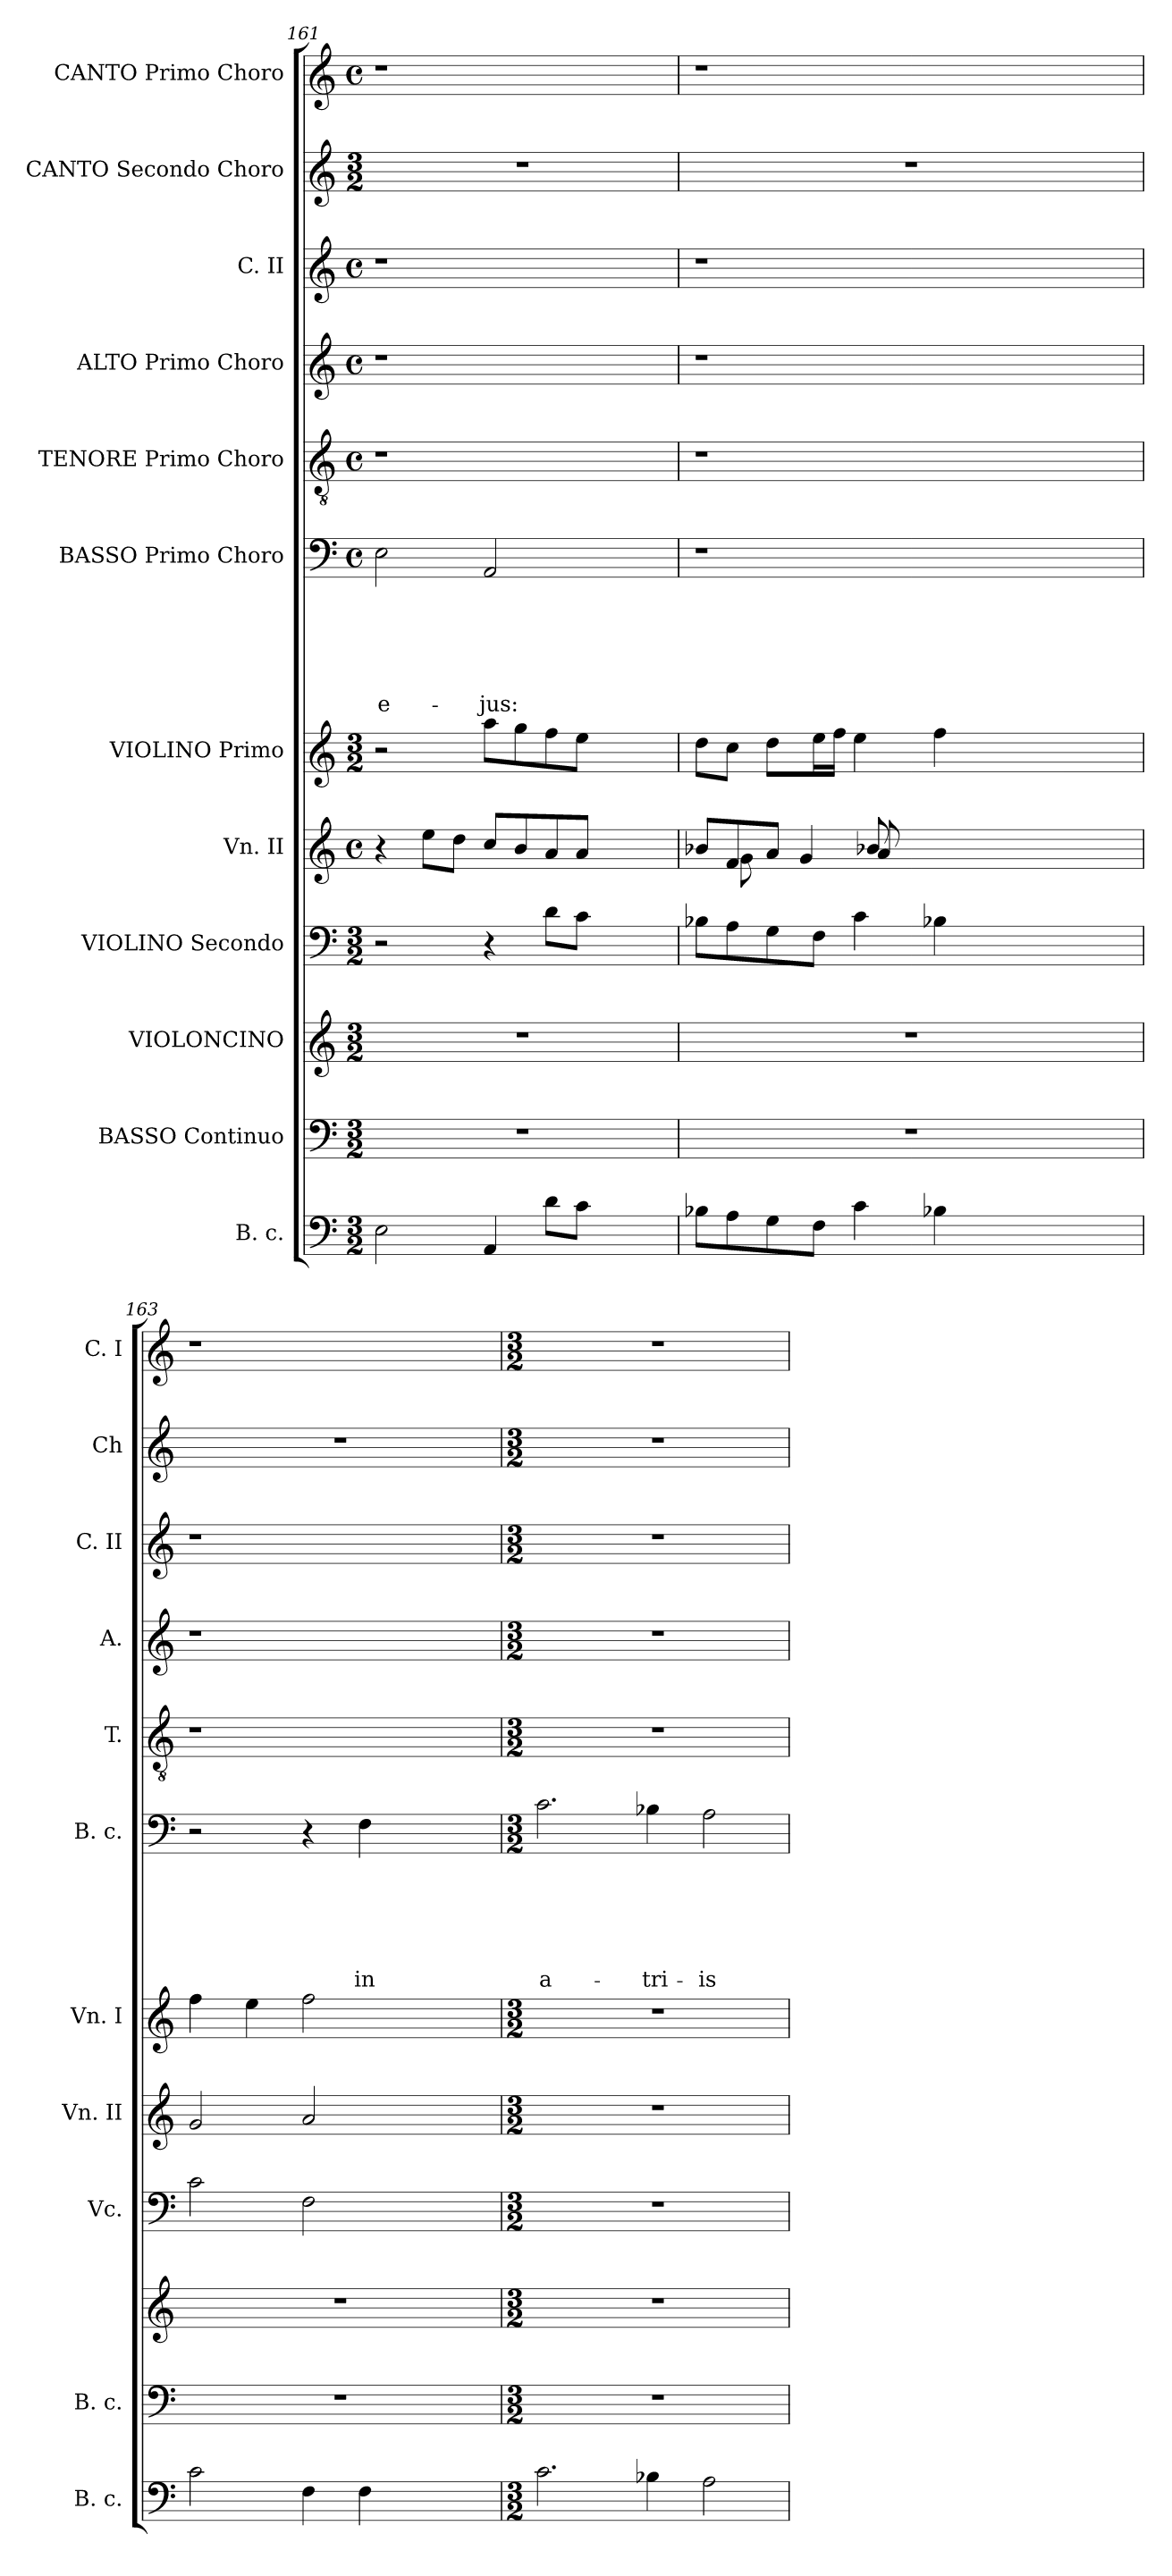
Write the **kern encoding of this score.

**kern	**kern	**kern	**kern	**kern	**kern	**kern	**text	**text	**text	**text	**text	**text	**kern	**kern	**kern	**kern	**kern
*part12	*part11	*part10	*part9	*part8	*part7	*part6	*part6	*part6	*part6	*part6	*part6	*part6	*part5	*part4	*part3	*part2	*part1
*staff12	*staff11	*staff10	*staff9	*staff8	*staff7	*staff6	*staff6	*staff6	*staff6	*staff6	*staff6	*staff6	*staff5	*staff4	*staff3	*staff2	*staff1
*I"B. c.	*I"BASSO Continuo	*I"VIOLONCINO	*I"VIOLINO Secondo	*I"Vn. II	*I"VIOLINO Primo	*I"BASSO Primo Choro	*	*	*	*	*	*	*I"TENORE Primo Choro	*I"ALTO Primo Choro	*I"C. II	*I"CANTO Secondo Choro	*I"CANTO Primo Choro
*I'B. c.	*I'B. c.	*	*I'Vc.	*I'Vn. II	*I'Vn. I	*I'B. c.	*	*	*	*	*	*	*I'T.	*I'A.	*I'C. II	*I'Ch	*I'C. I
*clefF4	*clefF4	*clefG2	*clefF4	*clefG2	*clefG2	*clefF4	*	*	*	*	*	*	*clefGv2	*clefG2	*clefG2	*clefG2	*clefG2
*	*ITrd7c12	*	*	*	*	*	*	*	*	*	*	*	*	*	*	*	*
*k[]	*k[]	*k[]	*k[]	*k[]	*k[]	*k[]	*	*	*	*	*	*	*k[]	*k[]	*k[]	*k[]	*k[]
*C:	*C:	*C:	*C:	*C:	*C:	*C:	*	*	*	*	*	*	*C:	*C:	*C:	*C:	*C:
*M3/2	*M3/2	*M3/2	*M3/2	*M4/4	*M3/2	*M4/4	*	*	*	*	*	*	*M4/4	*M4/4	*M4/4	*M3/2	*M4/4
*	*	*	*	*met(c)	*	*met(c)	*	*	*	*	*	*	*met(c)	*met(c)	*met(c)	*	*met(c)
=161	=161	=161	=161	=161	=161	=161	=161	=161	=161	=161	=161	=161	=161	=161	=161	=161	=161
!	!	!	!	!	!	!	!	!	!	!	!	!LO:LY:b	!	!	!	!	!
2E\	1.r	1.r	2r	4r	2r	2E\	.	.	.	.	.	e-	1r	1r	1r	1.r	1r
.	.	.	.	8ee\L	.	.	.	.	.	.	.	.	.	.	.	.	.
.	.	.	.	8dd\J	.	.	.	.	.	.	.	.	.	.	.	.	.
!	!	!	!	!	!	!	!	!	!	!	!	!LO:LY:b	!	!	!	!	!
4AA/	.	.	4r	8cc/L	8aa\L	2AA/	.	.	.	.	.	-jus:	.	.	.	.	.
.	.	.	.	8b/	8gg\	.	.	.	.	.	.	.	.	.	.	.	.
8d\L	.	.	8d\L	8a/	8ff\	.	.	.	.	.	.	.	.	.	.	.	.
8c\J	.	.	8c\J	8a/J	8ee\J	.	.	.	.	.	.	.	.	.	.	.	.
2ryy	.	.	2ryy	2ryy	2ryy	2ryy	.	.	.	.	.	.	2ryy	2ryy	2ryy	.	2ryy
=162	=162	=162	=162	=162	=162	=162	=162	=162	=162	=162	=162	=162	=162	=162	=162	=162	=162
*	*	*	*	*^	*	*	*	*	*	*	*	*	*	*	*	*	*
*	*	*	*	*	*^	*	*	*	*	*	*	*	*	*	*	*	*	*
*	*	*	*	*	*	*^	*	*	*	*	*	*	*	*	*	*	*	*	*
8B-X\L	1.r	1.r	8B-X\L	8b-X/L	8ryy	4ryy	2ryy	8dd\L	1r	.	.	.	.	.	.	1r	1r	1r	1.r	1r
8A\	.	.	8A\	8f/	32ryy	.	.	8cc\J	.	.	.	.	.	.	.	.	.	.	.	.
.	.	.	.	.	8g\	.	.	.	.	.	.	.	.	.	.	.	.	.	.	.
8G\	.	.	8G\	8a/J	.	16.ryy	.	8dd\L	.	.	.	.	.	.	.	.	.	.	.	.
.	.	.	.	.	2ryy	.	.	.	.	.	.	.	.	.	.	.	.	.	.	.
.	.	.	.	.	.	4g/	.	.	.	.	.	.	.	.	.	.	.	.	.	.
8F\J	.	.	8F\J	8ryy	.	.	.	16ee\L	.	.	.	.	.	.	.	.	.	.	.	.
.	.	.	.	.	.	.	.	16ff\JJ	.	.	.	.	.	.	.	.	.	.	.	.
4c\	.	.	4c\	32ryy	.	.	32ryy	4ee\	.	.	.	.	.	.	.	.	.	.	.	.
.	.	.	.	8b-X/	.	.	8a/	.	.	.	.	.	.	.	.	.	.	.	.	.
.	.	.	.	.	.	2ryy	.	.	.	.	.	.	.	.	.	.	.	.	.	.
.	.	.	.	2ryy	.	.	2ryy	.	.	.	.	.	.	.	.	.	.	.	.	.
4B-X\	.	.	4B-X\	.	.	.	.	4ff\	.	.	.	.	.	.	.	.	.	.	.	.
.	.	.	.	.	4ryy	.	.	.	.	.	.	.	.	.	.	.	.	.	.	.
2ryy	.	.	2ryy	.	.	.	.	2ryy	2ryy	.	.	.	.	.	.	2ryy	2ryy	2ryy	.	2ryy
.	.	.	.	.	16.ryy	.	.	.	.	.	.	.	.	.	.	.	.	.	.	.
.	.	.	.	.	.	4ryy	.	.	.	.	.	.	.	.	.	.	.	.	.	.
.	.	.	.	.	4.ryy	.	.	.	.	.	.	.	.	.	.	.	.	.	.	.
.	.	.	.	4ryy	.	.	4ryy	.	.	.	.	.	.	.	.	.	.	.	.	.
.	.	.	.	.	.	16.ryy	.	.	.	.	.	.	.	.	.	.	.	.	.	.
.	.	.	.	16.ryy	.	.	16.ryy	.	.	.	.	.	.	.	.	.	.	.	.	.
.	.	.	.	.	.	16ryy	.	.	.	.	.	.	.	.	.	.	.	.	.	.
*	*	*	*	*v	*v	*v	*v	*	*	*	*	*	*	*	*	*	*	*	*	*
=163	=163	=163	=163	=163	=163	=163	=163	=163	=163	=163	=163	=163	=163	=163	=163	=163	=163
2c\	1.r	1.r	2c\	2g/	4ff\	2r	.	.	.	.	.	.	1r	1r	1r	1.r	1r
.	.	.	.	.	4ee\	.	.	.	.	.	.	.	.	.	.	.	.
4F\	.	.	2F\	2a/	2ff\	4r	.	.	.	.	.	.	.	.	.	.	.
!	!	!	!	!	!	!	!	!	!	!	!	!LO:LY:b	!	!	!	!	!
4F\	.	.	.	.	.	4F\	.	.	.	.	.	in	.	.	.	.	.
2ryy	.	.	2ryy	2ryy	2ryy	2ryy	.	.	.	.	.	.	2ryy	2ryy	2ryy	.	2ryy
=164	=164	=164	=164	=164	=164	=164	=164	=164	=164	=164	=164	=164	=164	=164	=164	=164	=164
*M3/2	*M3/2	*M3/2	*M3/2	*M3/2	*M3/2	*M3/2	*	*	*	*	*	*	*M3/2	*M3/2	*M3/2	*M3/2	*M3/2
!	!	!	!LO:N:vis=1	!LO:N:vis=1	!LO:N:vis=1	!	!	!	!	!	!	!LO:LY:b	!	!	!	!	!
2.c\	1.r	1.r	1.r	1.r	1.r	2.c\	.	.	.	.	.	a-	1.r	1.r	1.r	1.r	1.r
!	!	!	!	!	!	!	!	!	!	!	!	!LO:LY:b	!	!	!	!	!
4B-X\	.	.	.	.	.	4B-X\	.	.	.	.	.	-tri-	.	.	.	.	.
!	!	!	!	!	!	!	!	!	!	!	!	!LO:LY:b	!	!	!	!	!
2A\	.	.	.	.	.	2A\	.	.	.	.	.	-is	.	.	.	.	.
=	=	=	=	=	=	=	=	=	=	=	=	=	=	=	=	=	=
*-	*-	*-	*-	*-	*-	*-	*-	*-	*-	*-	*-	*-	*-	*-	*-	*-	*-
